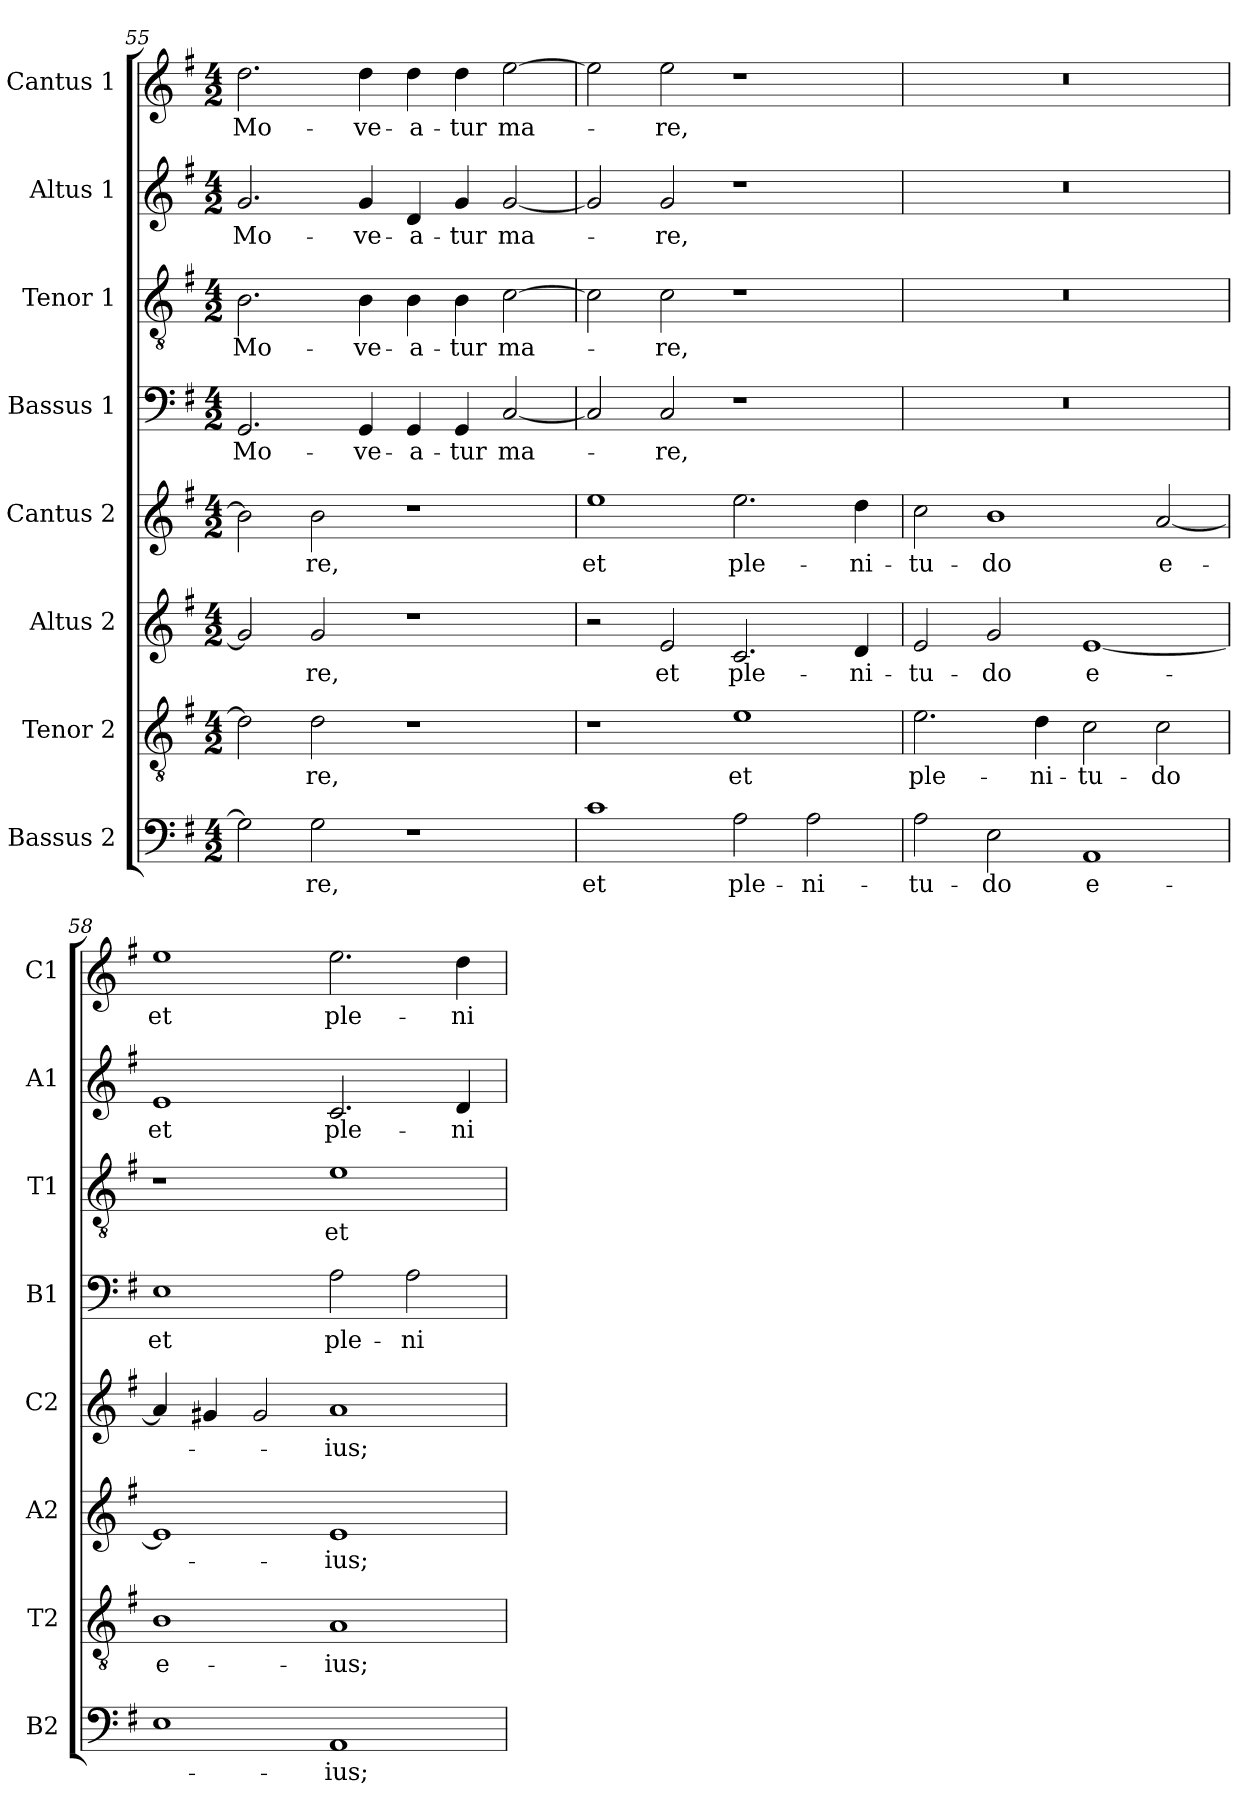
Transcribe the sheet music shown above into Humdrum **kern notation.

**kern	**text	**kern	**text	**kern	**text	**kern	**text	**kern	**text	**kern	**text	**kern	**text	**kern	**text
*part8	*part8	*part7	*part7	*part6	*part6	*part5	*part5	*part4	*part4	*part3	*part3	*part2	*part2	*part1	*part1
*staff8	*staff8	*staff7	*staff7	*staff6	*staff6	*staff5	*staff5	*staff4	*staff4	*staff3	*staff3	*staff2	*staff2	*staff1	*staff1
*I"Bassus 2	*	*I"Tenor 2	*	*I"Altus 2	*	*I"Cantus 2	*	*I"Bassus 1	*	*I"Tenor 1	*	*I"Altus 1	*	*I"Cantus 1	*
*I'B2	*	*I'T2	*	*I'A2	*	*I'C2	*	*I'B1	*	*I'T1	*	*I'A1	*	*I'C1	*
*clefF4	*	*clefGv2	*	*clefG2	*	*clefG2	*	*clefF4	*	*clefGv2	*	*clefG2	*	*clefG2	*
*k[f#]	*	*k[f#]	*	*k[f#]	*	*k[f#]	*	*k[f#]	*	*k[f#]	*	*k[f#]	*	*k[f#]	*
*G:	*	*G:	*	*G:	*	*G:	*	*G:	*	*G:	*	*G:	*	*G:	*
*M4/2	*	*M4/2	*	*M4/2	*	*M4/2	*	*M4/2	*	*M4/2	*	*M4/2	*	*M4/2	*
=55	=55	=55	=55	=55	=55	=55	=55	=55	=55	=55	=55	=55	=55	=55	=55
!	!	!	!	!	!	!	!	!	!LO:LY:b	!	!LO:LY:b	!	!LO:LY:b	!	!LO:LY:b
2G\]	.	2d\]	.	2g/]	.	2b\]	.	2.GG/	Mo-	2.B\	Mo-	2.g/	Mo-	2.dd\	Mo-
!	!LO:LY:b	!	!LO:LY:b	!	!LO:LY:b	!	!LO:LY:b	!	!	!	!	!	!	!	!
2G\	-re,	2d\	-re,	2g/	-re,	2b\	-re,	.	.	.	.	.	.	.	.
!	!	!	!	!	!	!	!	!	!LO:LY:b	!	!LO:LY:b	!	!LO:LY:b	!	!LO:LY:b
.	.	.	.	.	.	.	.	4GG/	-ve-	4B\	-ve-	4g/	-ve-	4dd\	-ve-
!	!	!	!	!	!	!	!	!	!LO:LY:b	!	!LO:LY:b	!	!LO:LY:b	!	!LO:LY:b
1r	.	1r	.	1r	.	1r	.	4GG/	-a-	4B\	-a-	4d/	-a-	4dd\	-a-
!	!	!	!	!	!	!	!	!	!LO:LY:b	!	!LO:LY:b	!	!LO:LY:b	!	!LO:LY:b
.	.	.	.	.	.	.	.	4GG/	-tur	4B\	-tur	4g/	-tur	4dd\	-tur
!	!	!	!	!	!	!	!	!	!LO:LY:b	!	!LO:LY:b	!	!LO:LY:b	!	!LO:LY:b
.	.	.	.	.	.	.	.	[2C/	ma-	[2c\	ma-	[2g/	ma-	[2ee\	ma-
=56	=56	=56	=56	=56	=56	=56	=56	=56	=56	=56	=56	=56	=56	=56	=56
!	!LO:LY:b	!	!	!	!	!	!LO:LY:b	!	!	!	!	!	!	!	!
1c	et	1r	.	2r	.	1ee	et	2C/]	.	2c\]	.	2g/]	.	2ee\]	.
!	!	!	!	!	!LO:LY:b	!	!	!	!LO:LY:b	!	!LO:LY:b	!	!LO:LY:b	!	!LO:LY:b
.	.	.	.	2e/	et	.	.	2C/	-re,	2c\	-re,	2g/	-re,	2ee\	-re,
!	!LO:LY:b	!	!LO:LY:b	!	!LO:LY:b	!	!LO:LY:b	!	!	!	!	!	!	!	!
2A\	ple-	1e	et	2.c/	ple-	2.ee\	ple-	1r	.	1r	.	1r	.	1r	.
!	!LO:LY:b	!	!	!	!	!	!	!	!	!	!	!	!	!	!
2A\	-ni-	.	.	.	.	.	.	.	.	.	.	.	.	.	.
!	!	!	!	!	!LO:LY:b	!	!LO:LY:b	!	!	!	!	!	!	!	!
.	.	.	.	4d/	-ni-	4dd\	-ni-	.	.	.	.	.	.	.	.
=57	=57	=57	=57	=57	=57	=57	=57	=57	=57	=57	=57	=57	=57	=57	=57
!	!LO:LY:b	!	!LO:LY:b	!	!LO:LY:b	!	!LO:LY:b	!	!	!	!	!	!	!	!
2A\	-tu-	2.e\	ple-	2e/	-tu-	2cc\	-tu-	0r	.	0r	.	0r	.	0r	.
!	!LO:LY:b	!	!	!	!LO:LY:b	!	!LO:LY:b	!	!	!	!	!	!	!	!
2E\	-do	.	.	2g/	-do	1b	-do	.	.	.	.	.	.	.	.
!	!	!	!LO:LY:b	!	!	!	!	!	!	!	!	!	!	!	!
.	.	4d\	-ni-	.	.	.	.	.	.	.	.	.	.	.	.
!	!LO:LY:b	!	!LO:LY:b	!	!LO:LY:b	!	!	!	!	!	!	!	!	!	!
1AA	e-	2c\	-tu-	[1e	e-	.	.	.	.	.	.	.	.	.	.
!	!	!	!LO:LY:b	!	!	!	!LO:LY:b	!	!	!	!	!	!	!	!
.	.	2c\	-do	.	.	[2a/	e-	.	.	.	.	.	.	.	.
=58	=58	=58	=58	=58	=58	=58	=58	=58	=58	=58	=58	=58	=58	=58	=58
!	!	!	!LO:LY:b	!	!	!	!	!	!LO:LY:b	!	!	!	!LO:LY:b	!	!LO:LY:b
1E	.	1B	e-	1e]	.	4a/]	.	1E	et	1r	.	1e	et	1ee	et
.	.	.	.	.	.	4g#X/	.	.	.	.	.	.	.	.	.
.	.	.	.	.	.	2g#/	.	.	.	.	.	.	.	.	.
!	!LO:LY:b	!	!LO:LY:b	!	!LO:LY:b	!	!LO:LY:b	!	!LO:LY:b	!	!LO:LY:b	!	!LO:LY:b	!	!LO:LY:b
1AA	-ius;	1A	-ius;	1e	-ius;	1a	-ius;	2A\	ple-	1e	et	2.c/	ple-	2.ee\	ple-
!	!	!	!	!	!	!	!	!	!LO:LY:b	!	!	!	!	!	!
.	.	.	.	.	.	.	.	2A\	-ni-	.	.	.	.	.	.
!	!	!	!	!	!	!	!	!	!	!	!	!	!LO:LY:b	!	!LO:LY:b
.	.	.	.	.	.	.	.	.	.	.	.	4d/	-ni-	4dd\	-ni-
=	=	=	=	=	=	=	=	=	=	=	=	=	=	=	=
*-	*-	*-	*-	*-	*-	*-	*-	*-	*-	*-	*-	*-	*-	*-	*-
